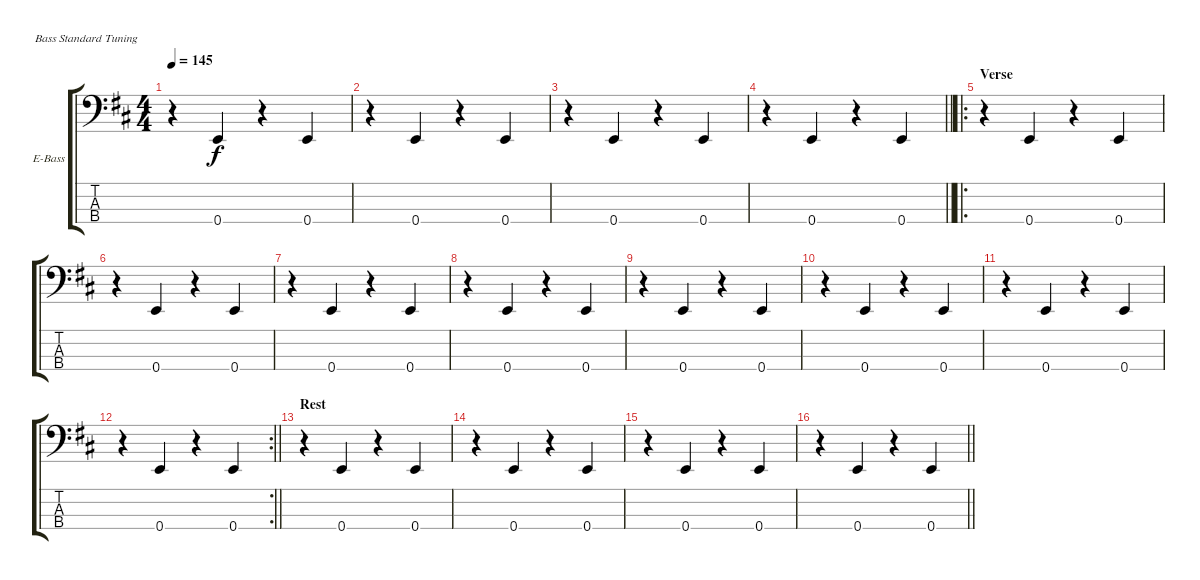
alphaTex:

\bracketExtendMode groupsimilarinstruments
\firstSystemTrackNameOrientation horizontal
\otherSystemsTrackNameOrientation horizontal
\track ("Bass" "E-Bass") {instrument electricbassfinger}
\staff {score tabs}
\tuning (G2 D2 A1 E1)
\ts (4 4)
\beaming (8 2 2 2 2)
\tempo 145
\clef f4
\ks d
r.4{dy f instrument electricbassfinger} 0.4.4 r.4 0.4.4 |
r.4 0.4.4 r.4 0.4.4 |
r.4 0.4.4 r.4 0.4.4 |
\barLineRight lightlight
r.4 0.4.4 r.4 0.4.4 |
\ro
\section ("" "Verse")
r.4 0.4.4 r.4 0.4.4 |
r.4 0.4.4 r.4 0.4.4 |
r.4 0.4.4 r.4 0.4.4 |
r.4 0.4.4 r.4 0.4.4 |
r.4 0.4.4 r.4 0.4.4 |
r.4 0.4.4 r.4 0.4.4 |
r.4 0.4.4 r.4 0.4.4 |
\rc 2
\barLineRight lightlight
r.4 0.4.4 r.4 0.4.4 |
\section ("" "Rest")
r.4 0.4.4 r.4 0.4.4 |
r.4 0.4.4 r.4 0.4.4 |
r.4 0.4.4 r.4 0.4.4 |
\barLineRight lightlight
r.4 0.4.4 r.4 0.4.4
